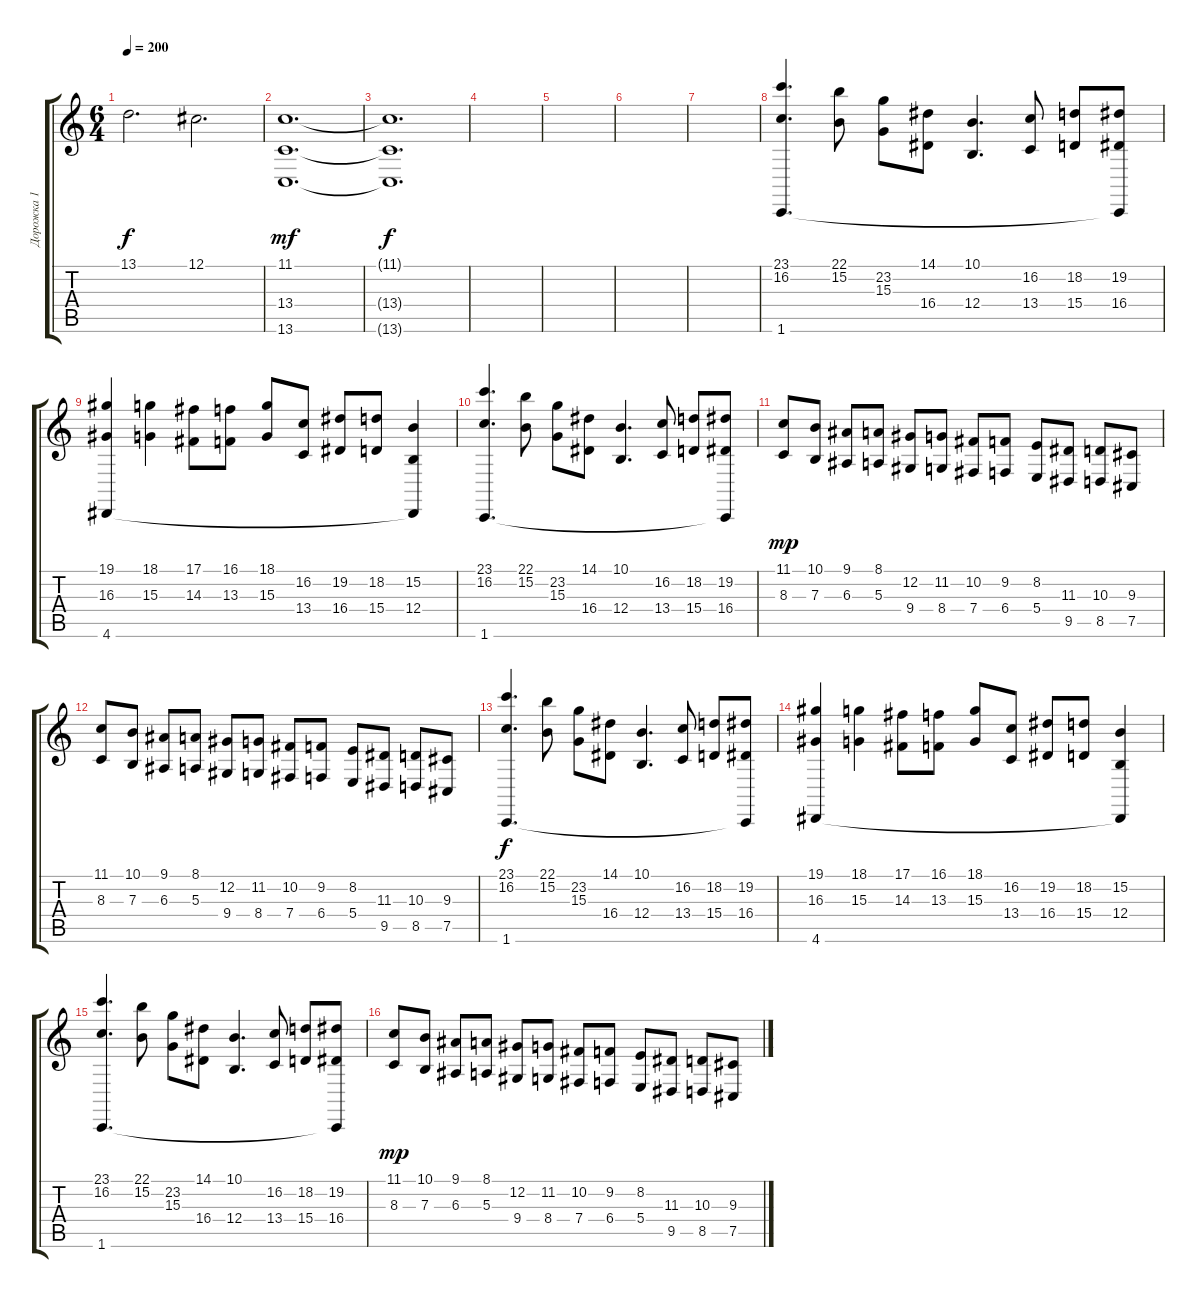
\track ("Дорожка 1" "Дорожка 1") {instrument stringensemble1}
\staff {score tabs}
\tuning (Db4 Ab3 E3 B2 Gb2 B1) {hide}
\ts (6 4)
\tempo 200
\clef g2
\ks c
13.1.2{d dy f} 12.1.2{d} |
(11.1 13.4 13.6).1{d dy mf} |
(11.1{t} 13.4{t} 13.6{t}).1{d dy f} |
|
|
|
|
(23.1 16.2 1.6).4{d} (22.1 15.2).8 (23.2 15.3).8 (14.1 16.4).8 (10.1 12.4).4{d} (16.2 13.4).8 (18.2 15.4).8 (19.2 16.4 1.6{t}).8 |
(19.1 16.3 4.6).4 (18.1 15.3).4 (17.1 14.3).8 (16.1 13.3).8 (18.1 15.3).8 (16.2 13.4).8 (19.2 16.4).8 (18.2 15.4).8 (15.2 12.4 4.6{t}).4 |
(23.1 16.2 1.6).4{d} (22.1 15.2).8 (23.2 15.3).8 (14.1 16.4).8 (10.1 12.4).4{d} (16.2 13.4).8 (18.2 15.4).8 (19.2 16.4 1.6{t}).8 |
(11.1 8.3).8{dy mp instrument pad1newage} (10.1 7.3).8 (9.1 6.3).8 (8.1 5.3).8 (12.2 9.4).8 (11.2 8.4).8 (10.2 7.4).8 (9.2 6.4).8 (8.2 5.4).8 (11.3 9.5).8 (10.3 8.5).8 (9.3 7.5).8 |
(11.1 8.3).8{instrument pad1newage} (10.1 7.3).8 (9.1 6.3).8 (8.1 5.3).8 (12.2 9.4).8 (11.2 8.4).8 (10.2 7.4).8 (9.2 6.4).8 (8.2 5.4).8 (11.3 9.5).8 (10.3 8.5).8 (9.3 7.5).8 |
(23.1 16.2 1.6).4{d dy f instrument stringensemble1} (22.1 15.2).8 (23.2 15.3).8 (14.1 16.4).8 (10.1 12.4).4{d} (16.2 13.4).8 (18.2 15.4).8 (19.2 16.4 1.6{t}).8 |
(19.1 16.3 4.6).4 (18.1 15.3).4 (17.1 14.3).8 (16.1 13.3).8 (18.1 15.3).8 (16.2 13.4).8 (19.2 16.4).8 (18.2 15.4).8 (15.2 12.4 4.6{t}).4 |
(23.1 16.2 1.6).4{d} (22.1 15.2).8 (23.2 15.3).8 (14.1 16.4).8 (10.1 12.4).4{d} (16.2 13.4).8 (18.2 15.4).8 (19.2 16.4 1.6{t}).8 |
(11.1 8.3).8{dy mp instrument pad1newage} (10.1 7.3).8 (9.1 6.3).8 (8.1 5.3).8 (12.2 9.4).8 (11.2 8.4).8 (10.2 7.4).8 (9.2 6.4).8 (8.2 5.4).8 (11.3 9.5).8 (10.3 8.5).8 (9.3 7.5).8
